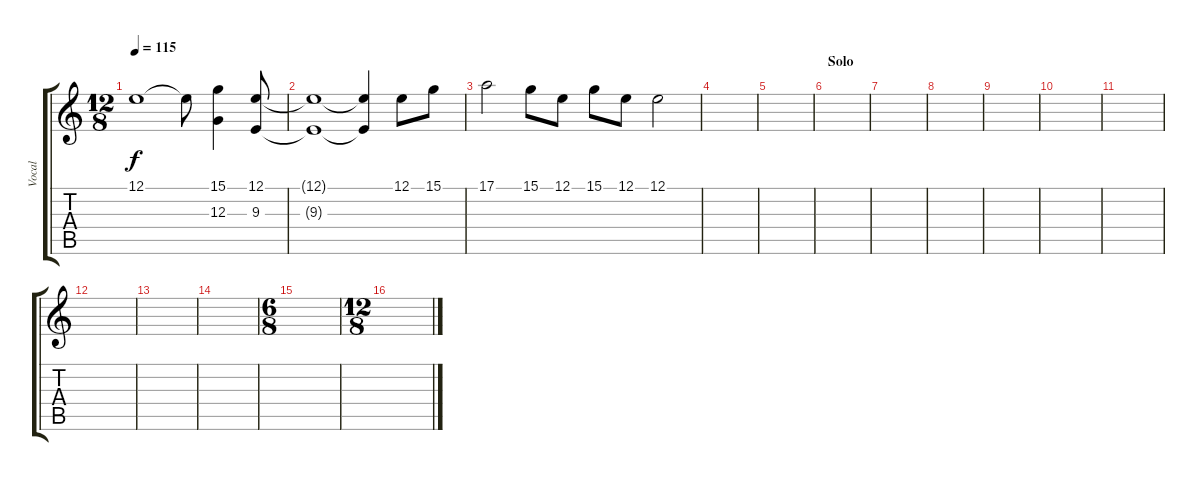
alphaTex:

\track ("Vocal" "Vocal") {instrument synthvoice}
\staff {score tabs}
\tuning (E4 B3 G3 D3 A2 E2) {hide}
\ts (12 8)
\tempo 115
\clef g2
\ks c
12.1.1{dy f} 12.1{t}.8 (15.1 12.3).4 (12.1 9.3).8 |
(12.1{t} 9.3{t}).1 (12.1{t} 9.3{t}).4 12.1.8 15.1.8 |
17.1.2 15.1.8 12.1.8 15.1.8 12.1.8 12.1.2 |
|
|
\section ("" "Solo")
|
|
|
|
|
|
|
|
|
\ts (6 8)
|
\ts (12 8)
